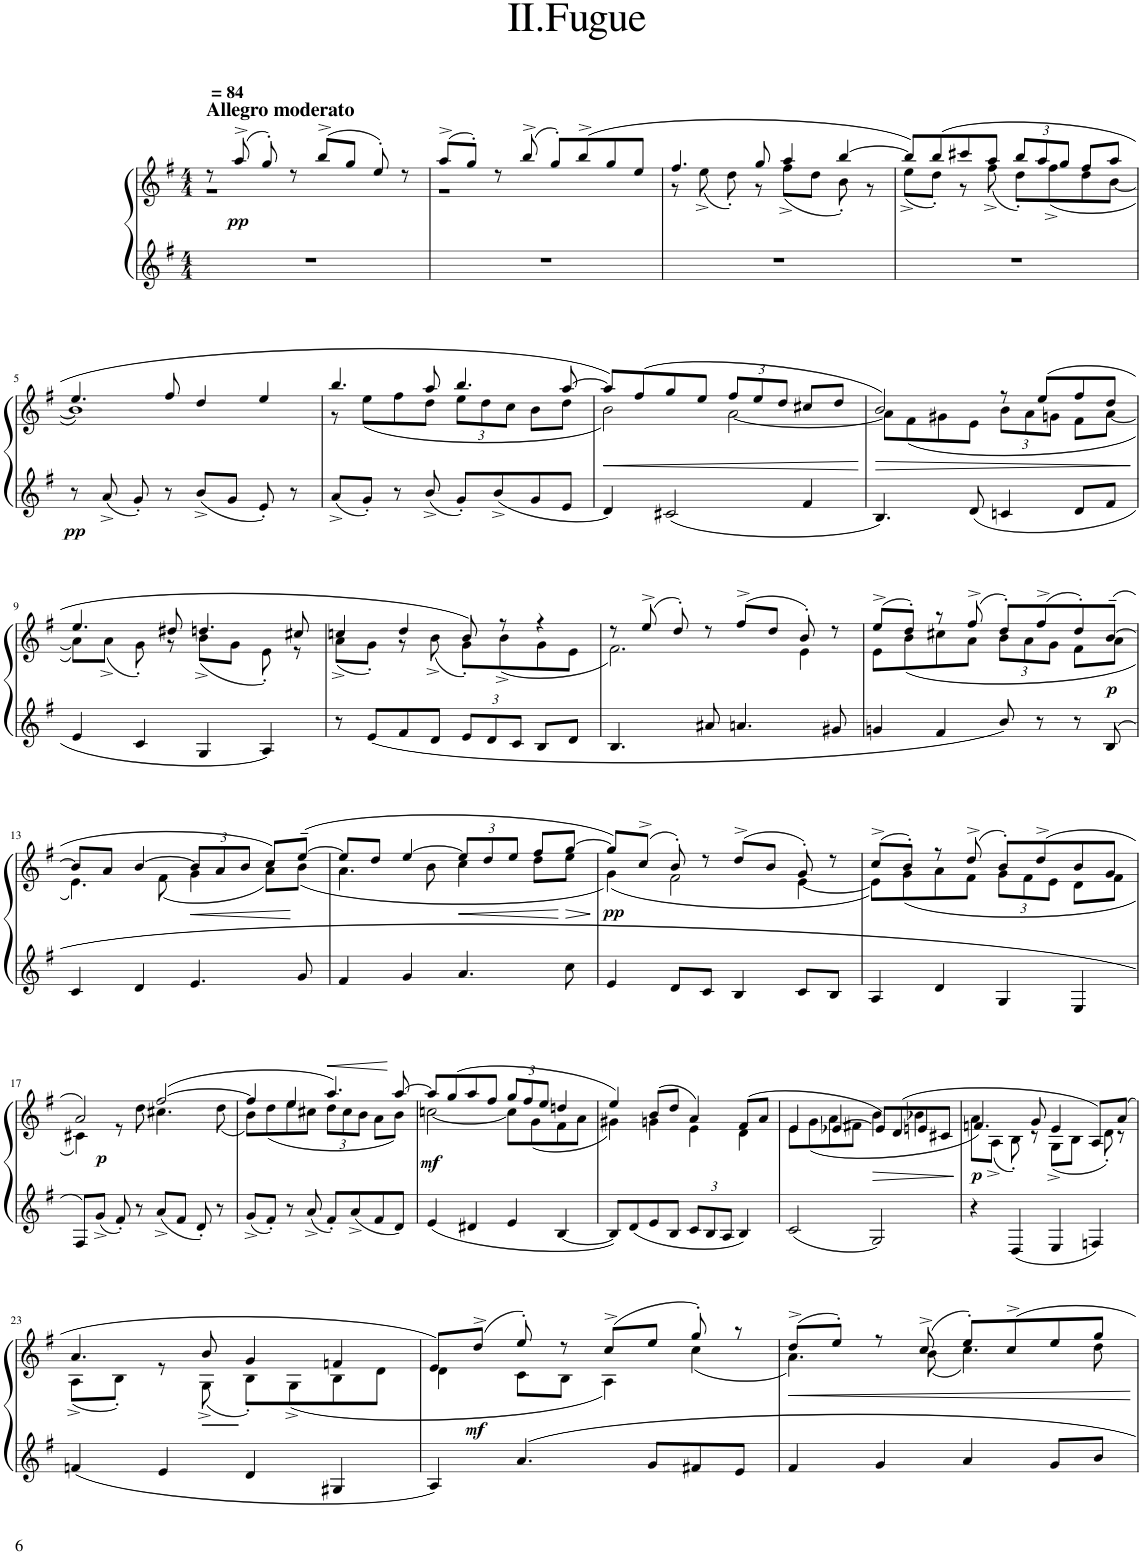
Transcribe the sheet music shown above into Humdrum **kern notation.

**kern	**kern	**dynam
*part1	*part1	*part1
*staff2	*staff1	*staff1/2
*I"Piano	*	*
*I'Pno.	*	*
!!LO:PB:g=z
*clefG2	*clefG2	*
*k[f#]	*k[f#]	*
*M4/4	*M4/4	*
=1	=1	=1
*	*^	*
!	!LO:TX:a:B:t=Allegro moderato	!	!
!	!LO:TX:a:B:t== 84	!	!
1r	8r	1r	.
!	!	!	!LO:DY:b
.	(8aa^>/	.	pp
.	8gg'>/)	.	.
.	8r	.	.
.	(8bb^>/L	.	.
.	8gg/J	.	.
.	8ee'>/)	.	.
.	8r	.	.
=2	=2	=2	=2
1r	(8aa^>/L	1r	.
.	8gg'>/J)	.	.
.	8r	.	.
.	(8bb^>/	.	.
.	8gg'>/L)	.	.
.	(8bb^>/	.	.
.	8gg/	.	.
.	8ee/J	.	.
=3	=3	=3	=3
1r	4.ff#/	8r	.
.	.	(8ee^\	.
.	.	8dd'\)	.
.	8gg/	8r	.
.	4aa/	(8ff#^\L	.
.	.	8dd\J	.
.	[4bb/	8b'\)	.
.	.	8r	.
=4	=4	=4	=4
1r	8bb/L])	(8ee^\L	.
.	(8bb/	8dd'\J)	.
.	8ccc#X/	8r	.
.	8aa/J	(8ff#^\	.
*	*Xbrackettup	*	*
.	12bb/L	8dd'\L)	.
.	12aa/	.	.
.	.	(8ff#^\	.
.	12gg/J	.	.
.	8ff#/L	8dd\	.
.	8aa/J	[8b\J	.
!!LO:LB:g=z	!!
=5	=5	=5	=5
!	!	!	!LO:DY:b=2
8r	4.ee/	1b])	pp
8a^</	.	.	.
8g'</	.	.	.
8r	8ff#/	.	.
8b^</L	4dd/	.	.
8g/J	.	.	.
8e'</	4ee/	.	.
8r	.	.	.
=6	=6	=6	=6
8a^</L	4.bb/	8r	.
8g'</J	.	(8ee\L	.
8r	.	8ff#\	.
8b^</	8aa/	8dd\J	.
8g'</L	4.bb/	12ee\L	.
.	.	12dd\	.
8b^</	.	.	.
.	.	12cc\J	.
8g/	.	8b\L	.
8e/J	[8aa/	8dd\J	.
=7	=7	=7	=7
!	!	!	!LO:HP:b
4d/	8aa/L])	2b\)	<
.	(8ff#/	.	.
2c#X/	8gg/	.	.
.	8ee/J	.	.
.	12ff#/L	[2a\	.
.	12ee/	.	.
.	12dd/J	.	.
4f#/	8cc#X/L	.	.
.	8dd/J	.	.
=8	=8	=8	=8
!	!	!	!LO:HP:b
4.B/	2b/)	8a\L]	>
.	.	(8f#\	.
.	.	8g#X\	.
8d/	.	8e\J	.
4cn/	8r	12b\L	.
.	.	12a\	.
.	(8ee/L	.	.
.	.	12gn\J	.
8d/L	8ff#/	8f#\L	.
8f#/J	8dd/J	[8a\J	.
*	*v	*v	*
.	.	[
!!LO:LB:g=z
=9	=9	=9
*	*^	*
4e/	4.ee/	8a\L])	.
.	.	(8a^\J	.
4c/	.	8g'\)	.
.	8dd#X/	8r	.
4G/	4.ddn/	(8b^\L	.
.	.	8g\J	.
4A/	.	8e'\)	.
.	8cc#X/	8r	.
=10	=10	=10	=10
8r	4ccn/	(8a^\L	.
8e/L	.	8g'\J)	.
8f#/	4dd/	8r	.
8d/J	.	(8b^\	.
*Xbrackettup	*	*	*
12e/L	8b/)	8g'\L)	.
12d/	.	.	.
.	8r	(8b^\	.
12c/J	.	.	.
8B/L	4r	8g\	.
8d/J	.	8e\J	.
=11	=11	=11	=11
4.B/	8r	2.f#\)	.
.	(8ee^>/	.	.
.	8dd'>/)	.	.
8a#X/	8r	.	.
4.an/	(8ff#^>/L	.	.
.	8dd/J	.	.
.	8b'>/)	4e\	.
8g#X/	8r	.	.
=12	=12	=12	=12
4gn/	(8ee^>/L	8e\L	.
.	8dd'>/J)	(8b\	.
4f#/	8r	8cc#X\	.
.	(8ff#^>/	8a\J	.
8b/	8dd'>/L)	12b\L	.
.	.	12a\	.
8r	(8ff#^>/	.	.
.	.	12g\J	.
8r	8dd'/)	8f#\L	.
!	!	!	!LO:DY:a=2
8B/	([8b~/J	8a\J	p
!!LO:LB:g=z	!!
=13	=13	=13	=13
4c/	8b/L]	4.e\)	.
.	8a/J	.	.
4d/	[4b/	.	.
.	.	(8f#\	.
!	!	!	!LO:HP:b
4.e/	12b/L]	4g\	<
.	12a/	.	.
.	12b/J	.	.
.	8cc/L)	8a\L)	.
8g/	([8ee~/J	(8b\J	]
=14	=14	=14	=14
4f#/	8ee/L]	4.a\	.
.	8dd/J	.	.
4g/	[4ee/	.	.
.	.	8b\	.
!	!	!	!LO:HP:b
4.a/	12ee/L]	4cc\	<
.	12dd/	.	.
.	12ee/J	.	.
.	8ff#/L	8dd\L	.
!	!	!	!LO:HP:n=1:b
8cc\	[8gg/J	8ee\J	[ >
*	*v	*v	*
.	.	[
=15	=15	=15
*	*^	*
!	!	!	!LO:DY:b
4e/	8gg/L])	(4g\)	pp
.	(8cc^>/J	.	.
8d/L	8b'>/)	2f#\	.
8c/J	8r	.	.
4B/	(8dd^>/L	.	.
.	8b/J	.	.
8c/L	8g'>/)	[4e\	.
8B/J	8r	.	.
=16	=16	=16	=16
4A/	(8cc^>/L	8e\L])	.
.	8b'>/J)	(8g\	.
4d/	8r	8a\	.
.	(8dd^>/	8f#\J	.
4G/	8b'>/L)	12g\L	.
.	.	12f#\	.
.	(8dd^>/	.	.
.	.	12e\J	.
4E/	8b/	8d\L	.
.	8g/J	8f#\J	.
!!LO:LB:g=z	!!
=17	=17	=17	=17
8F#/L	2a/)	4c#X\)	.
!	!	!	!LO:DY:a=2
8g^</J	.	.	p
8f#'</	.	8r	.
8r	.	8dd\	.
8a^</L	([2ff#/	4.cc#X\	.
8f#/J	.	.	.
8d'</	.	.	.
8r	.	(8dd\	.
=18	=18	=18	=18
8g^</L	4ff#/]	8b\L)	.
8f#'</J	.	(8dd\	.
8r	4ee/	8ee\	.
8a^</	.	8cc#X\J	.
!	!	!	!LO:HP:b
8f#'</L	4.aa/)	12dd\L	<
.	.	12cc#\	.
8a^</	.	.	.
.	.	12b\J	.
8f#/	.	8a\L	.
8d/J	[8aa/	8b\J)	]
=19	=19	=19	=19
!	!	!	!LO:DY:b
4e/	8aa/L]	[2ccn\	mf
.	(8gg/	.	.
4d#X/	8aa/	.	.
.	8ff#/J	.	.
4e/	12gg/L	8cc\L]	.
.	12ff#/	.	.
.	.	(8g\	.
.	12ee/J	.	.
[4B/	4ddn/	8f#\	.
.	.	8a\J	.
=20	=20	=20	=20
8B/L]	4ee/)	4g#X\)	.
8d/	.	.	.
8e/	(8b/L	4gn\	.
8B/J	8dd/J	.	.
12c/L	4a/)	4e\	.
12B/	.	.	.
12A/J	.	.	.
4B/	(8f#/L	4d\	.
.	8a/J	.	.
=21	=21	=21	=21
2c/	4e/	8e\L	.
.	.	(8g\	.
.	[4e-X/	8a\	.
.	.	8f#X\J	.
!	!	!	!LO:HP:b
2G/	8e-/L])	4b\	>
.	(8d/	.	.
.	8en/	4b-X\	.
.	8c#X/J	.	.
*	*v	*v	*
.	.	[
=22	=22	=22
*	*^	*
!	!	!	!LO:DY:a=2
4r	4.fn/)	8a\L	p
.	.	(8A^\J	.
4D/	.	8B'\)	.
.	8g/	8r	.
4E/	4e/	(8G^\L	.
.	.	8B\J	.
4Fn/	8A/L)	8d'\)	.
.	(8a/J	8r	.
!!LO:LB:g=z	!!
=23	=23	=23	=23
4fn/	4.a/	(8A^\L	.
.	.	8B'\J)	.
4e/	.	8r	.
.	8b/	(8G^\	.
4d/	4g/	8B'\L)	.
.	.	(8G^\	.
4G#X/	4fn/	8B\	.
.	.	8d\J	.
=24	=24	=24	=24
4A/	8e/L)	4d\	.
!	!	!	!LO:DY:b
.	(8dd^/J	.	mf
4.a/	8ee'/)	8c\L	.
.	8r	8B\J	.
.	(8cc^/L	4A\)	.
8g/L	8ee/J	.	.
8f#X/	8gg'/)	(4cc\	.
8e/J	8r	.	.
=25	=25	=25	=25
4f#/	(8dd^>/L	4.a\)	.
.	8ee'>/J)	.	.
4g/	8r	.	.
.	(8cc^>/	(8b\	.
4a/	8ee'>/L)	4.cc\)	.
.	8cc^>/	.	.
8g/L	8ee/	.	.
8b/J	8gg/J	8dd\	.
*	*v	*v	*
.	.	]
=	=	=
*-	*-	*-
